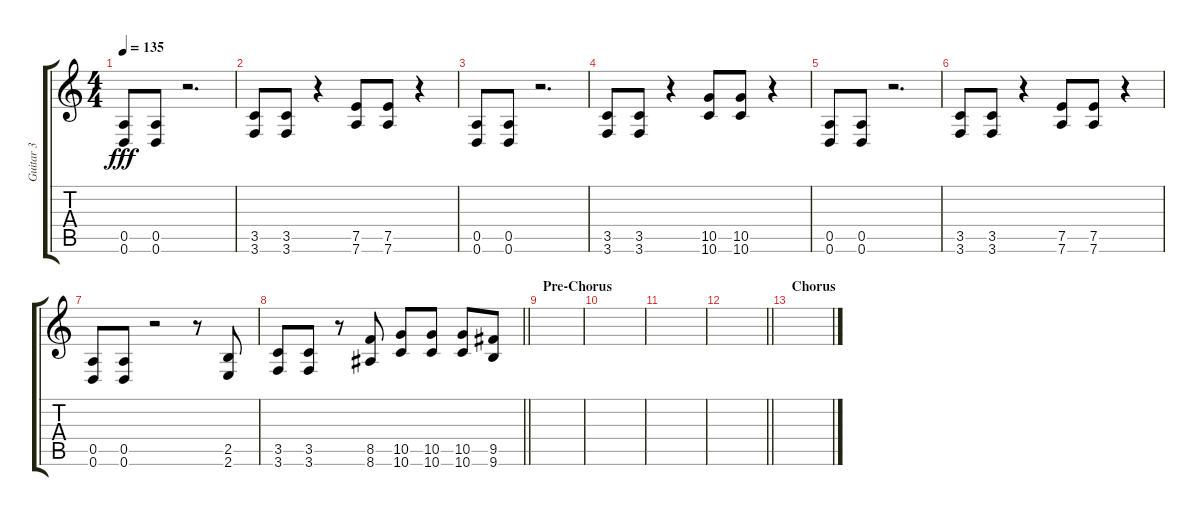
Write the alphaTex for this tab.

\track ("Guitar 3" "Guitar 3") {instrument overdrivenguitar}
\staff {score tabs}
\tuning (E4 B3 G3 D3 A2 D2) {hide}
\ts (4 4)
\tempo 135
\clef g2
\ks c
(0.5 0.6).8{dy fff} (0.5 0.6).8 r.2{d} |
(3.5 3.6).8 (3.5 3.6).8 r.4 (7.5 7.6).8 (7.5 7.6).8 r.4 |
(0.5 0.6).8 (0.5 0.6).8 r.2{d} |
(3.5 3.6).8 (3.5 3.6).8 r.4 (10.5 10.6).8 (10.5 10.6).8 r.4 |
(0.5 0.6).8 (0.5 0.6).8 r.2{d} |
(3.5 3.6).8 (3.5 3.6).8 r.4 (7.5 7.6).8 (7.5 7.6).8 r.4 |
(0.5 0.6).8 (0.5 0.6).8 r.2 r.8 (2.5 2.6).8 |
\barLineRight lightlight
(3.5 3.6).8 (3.5 3.6).8 r.8 (8.5 8.6).8 (10.5 10.6).8 (10.5 10.6).8 (10.5 10.6).8 (9.5 9.6).8 |
\section ("" "Pre-Chorus")
|
|
|
\barLineRight lightlight
|
\section ("" "Chorus")
